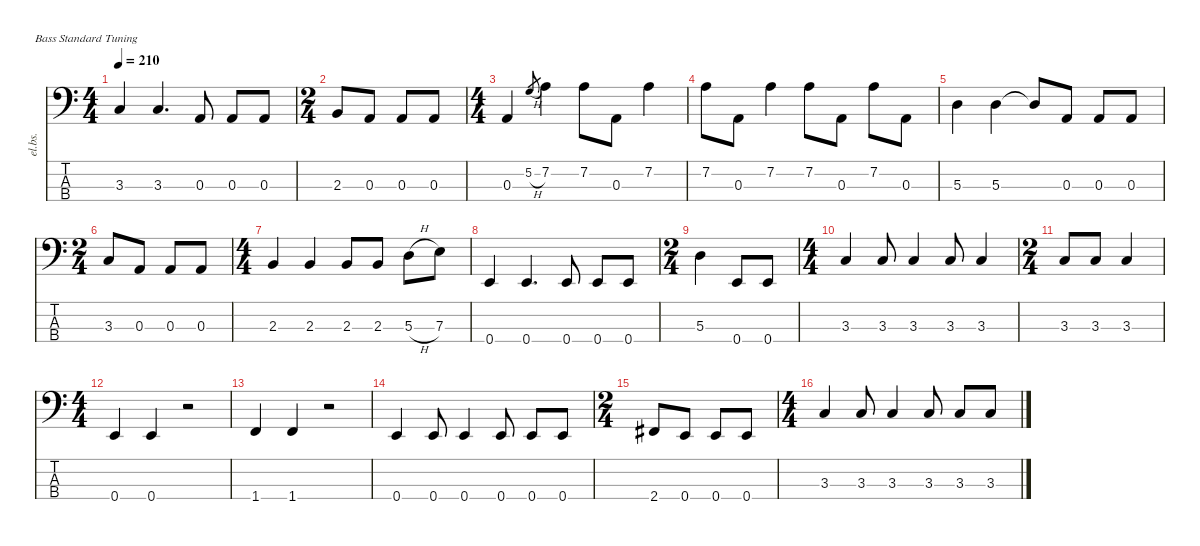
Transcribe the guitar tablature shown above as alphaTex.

\defaultSystemsLayout 4
\hideDynamics
\bracketExtendMode nobrackets
\otherSystemsTrackNameOrientation horizontal
\track ("Cliff Burton" "el.bs.") {instrument electricbassfinger}
\staff {score tabs}
\tuning (G2 D2 A1 E1)
\ts (4 4)
\tempo 210
\clef f4
\ks c
3.3.4{dy f beam Up} 3.3.4{d beam Up} 0.3.8{beam Up} 0.3.8{beam Up} 0.3.8{beam Up} |
\ts (2 4)
\beaming (8 2 2 2 2)
2.3.8{beam Up} 0.3.8{beam Up} 0.3.8{beam Up} 0.3.8{beam Up} |
\ts (4 4)
\beaming (8 2 2 2 2)
0.3.4{beam Up} 5.2{h}.8{gr beam Up} 7.2.4{beam Down} 7.2.8{beam Down} 0.3.8{beam Down} 7.2.4{beam Down} |
7.2.8{beam Down} 0.3.8{beam Down} 7.2.4{beam Down} 7.2.8{beam Down} 0.3.8{beam Down} 7.2.8{beam Down} 0.3.8{beam Down} |
5.3.4{beam Down} 5.3.4{beam Down} 5.3{t}.8{beam Up} 0.3.8{beam Up} 0.3.8{beam Up} 0.3.8{beam Up} |
\ts (2 4)
\beaming (8 2 2 2 2)
3.3.8{beam Up} 0.3.8{beam Up} 0.3.8{beam Up} 0.3.8{beam Up} |
\ts (4 4)
\beaming (8 2 2 2 2)
2.3.4{beam Up} 2.3.4{beam Up} 2.3.8{beam Up} 2.3.8{beam Up} 5.3{h}.8{beam Down} 7.3.8{beam Down} |
0.4.4{beam Up} 0.4.4{d beam Up} 0.4.8{beam Up} 0.4.8{beam Up} 0.4.8{beam Up} |
\ts (2 4)
\beaming (8 2 2 2 2)
5.3.4{beam Down} 0.4.8{beam Up} 0.4.8{beam Up} |
\ts (4 4)
\beaming (8 2 2 2 2)
3.3.4{beam Up} 3.3.8{beam Up} 3.3.4{beam Up} 3.3.8{beam Up} 3.3.4{beam Up} |
\ts (2 4)
\beaming (8 2 2 2 2)
3.3.8{beam Up} 3.3.8{beam Up} 3.3.4{beam Up} |
\ts (4 4)
\beaming (8 2 2 2 2)
0.4.4{beam Up} 0.4.4{beam Up} r.2{beam Up} |
1.4.4{beam Up} 1.4.4{beam Up} r.2{beam Up} |
0.4.4{beam Up} 0.4.8{beam Up} 0.4.4{beam Up} 0.4.8{beam Up} 0.4.8{beam Up} 0.4.8{beam Up} |
\ts (2 4)
\beaming (8 2 2 2 2)
2.4{acc #}.8{beam Up} 0.4.8{beam Up} 0.4.8{beam Up} 0.4.8{beam Up} |
\ts (4 4)
\beaming (8 2 2 2 2)
3.3.4{beam Up} 3.3.8{beam Up} 3.3.4{beam Up} 3.3.8{beam Up} 3.3.8{beam Up} 3.3.8{beam Up}
